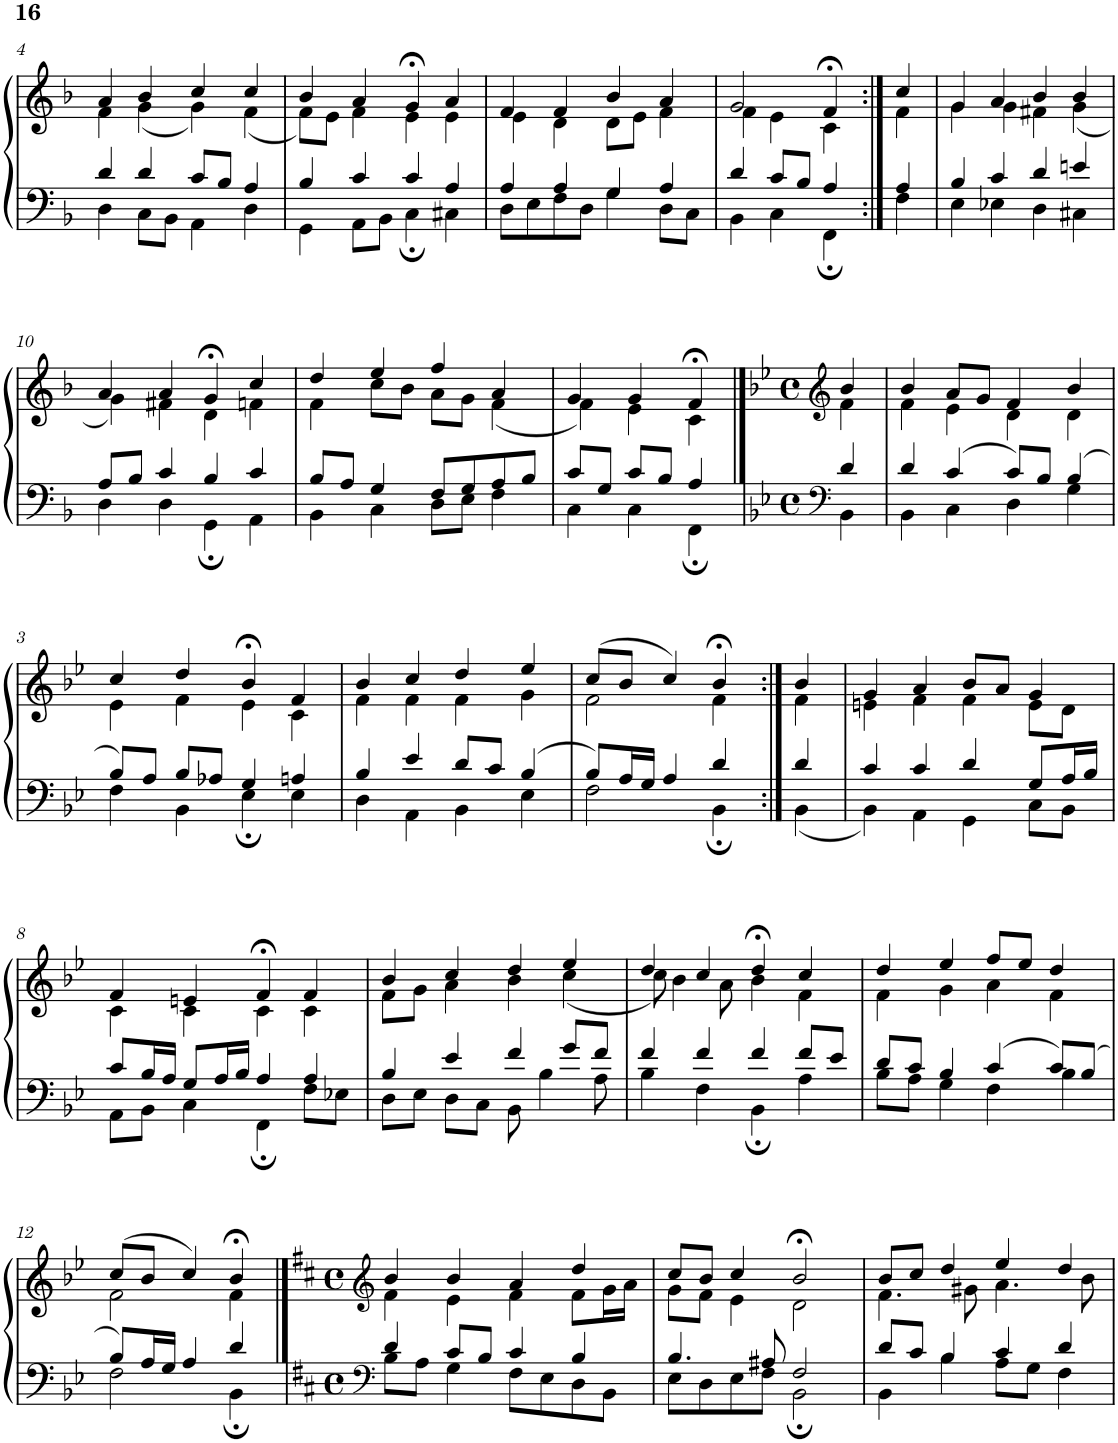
**kern	**kern
*part1	*part1
*staff2	*staff1
*I"Piano	*
*I'Pno	*
!!LO:PB:g=z
*clefF4	*clefG2
*k[b-]	*k[b-]
*M4/4	*M4/4
*met(c)	*met(c)
=4	=4
*^	*^
4d/	4D\	4a/	4f\
4d/	8C\L	4b-/	(<4g\
.	8BB-\J	.	.
8c/L	4AA\	4cc/	4g\)
8B-/J	.	.	.
4A/	4D\	4cc/	(<4f\
=5	=5	=5	=5
4B-/	4GG\	4b-/	8f\L)
.	.	.	8e\J
4c/	8AA\L	4a/	4f\
.	8BB-\J	.	.
4c/	4C;\	4g;</	4e\
4A/	4C#X\	4a/	4e\
=6	=6	=6	=6
4A/	8D\L	4f/	4e\
.	8E\	.	.
4A/	8F\	4f/	4d\
.	8D\J	.	.
4G/	4G\	4b-/	8d\L
.	.	.	8e\J
4A/	8D\L	4a/	4f\
.	8C\J	.	.
=7	=7	=7	=7
4d/	4BB-\	2g/	4f\
8c/L	4C\	.	4e\
8B-/J	.	.	.
4A/	4FF;\	4f;</	4c\
=8:|!	=8:|!	=8:|!	=8:|!
4A/	4F\	4cc/	4f\
=9	=9	=9	=9
4B-/	4E\	4g/	4g\
4c/	4E-X\	4a/	4g\
4d/	4D\	4b-/	4f#X\
4en/	4C#X\	4b-/	(<4g\
!!LO:LB:g=z	!!
=10	=10	=10	=10
8A/L	4D\	4a/	4g\)
8B-/J	.	.	.
4c/	4D\	4a/	4f#X\
4B-/	4GG;\	4g;</	4d\
4c/	4AA\	4cc/	4fn\
=11	=11	=11	=11
8B-/L	4BB-\	4dd/	4f\
8A/J	.	.	.
4G/	4C\	4ee/	8cc\L
.	.	.	8b-\J
8F/L	8D\L	4ff/	8a\L
8G/	8E\J	.	8g\J
8A/	4F\	4a/	(<4f\
8B-/J	.	.	.
=12	=12	=12	=12
8c/L	4C\	4g/	4f\)
8G/J	.	.	.
8c/L	4C\	4g/	4e\
8B-/J	.	.	.
4A/	4FF;\	4f;</	4c\
==1	==1	==1	==1
*clefF4	*	*clefG2	*
*k[b-e-]	*	*k[b-e-]	*
*M4/4	*	*M4/4	*
*met(c)	*	*met(c)	*
4d/	4BB-\	4b-/	4f\
=2	=2	=2	=2
4d/	4BB-\	4b-/	4f\
4c/	4C\	8a/L	4e-\
.	.	8g/J	.
8c/L	4D\	4f/	4d\
8B-/J	.	.	.
4B-/	4G\	4b-/	4d\
!!LO:LB:g=z	!!
=3	=3	=3	=3
8B-/L	4F\	4cc/	4e-\
8A/J	.	.	.
8B-/L	4BB-\	4dd/	4f\
8A-X/J	.	.	.
4G/	4E-;\	4b-;</	4e-\
4An/	4E-\	4f/	4c\
=4	=4	=4	=4
4B-/	4D\	4b-/	4f\
4e-/	4AA\	4cc/	4f\
8d/L	4BB-\	4dd/	4f\
8c/J	.	.	.
4B-/	4E-\	4ee-/	4g\
=5	=5	=5	=5
8B-/L	2F\	(>8cc/L	2f\
16A/L	.	8b-/J	.
16G/JJ	.	.	.
4A/	.	4cc/)	.
4d/	4BB-;\	4b-;</	4f\
=6:|!	=6:|!	=6:|!	=6:|!
4d/	4BB-\	4b-/	4f\
=7	=7	=7	=7
4c/	4BB-\	4g/	4en\
4c/	4AA\	4a/	4f\
4d/	4GG\	8b-/L	4f\
.	.	8a/J	.
8G/L	8C\L	4g/	8e\L
16A/L	8BB-\J	.	8d\J
16B-/JJ	.	.	.
!!LO:LB:g=z	!!
=8	=8	=8	=8
8c/L	8AA\L	4f/	4c\
16B-/L	8BB-\J	.	.
16A/JJ	.	.	.
8G/L	4C\	4en/	4c\
16A/L	.	.	.
16B-/JJ	.	.	.
4A/	4FF;\	4f;</	4c\
4A/	8F\L	4f/	4c\
.	8E-X\J	.	.
=9	=9	=9	=9
4B-/	8D\L	4b-/	8f\L
.	8E-\J	.	8g\J
4e-/	8D\L	4cc/	4a\
.	8C\J	.	.
4f/	8BB-\	4dd/	4b-\
.	4B-\	.	.
8g/L	.	4ee-/	(<4cc\
8f/J	8A\	.	.
=10	=10	=10	=10
4f/	4B-\	4dd/	8cc\)
.	.	.	4b-\
4f/	4F\	4cc/	.
.	.	.	8a\
4f/	4BB-;\	4dd;</	4b-\
8f/L	4A\	4cc/	4f\
8e-/J	.	.	.
=11	=11	=11	=11
8d/L	8B-\L	4dd/	4f\
8c/J	8A\J	.	.
4B-/	4G\	4ee-/	4g\
4c/	4F\	8ff/L	4a\
.	.	8ee-/J	.
8c/L	4B-\	4dd/	4f\
8B-/J	.	.	.
!!LO:LB:g=z	!!
=12	=12	=12	=12
8B-/L	2F\	(>8cc/L	2f\
16A/L	.	8b-/J	.
16G/JJ	.	.	.
4A/	.	4cc/)	.
4d/	4BB-;\	4b-;</	4f\
==1	==1	==1	==1
*clefF4	*	*clefG2	*
*k[f#c#]	*	*k[f#c#]	*
*M4/4	*	*M4/4	*
*met(c)	*	*met(c)	*
4d/	8B\L	4b/	4f#\
.	8A\J	.	.
8c#/L	4G\	4b/	4e\
8B/J	.	.	.
4c#/	8F#\L	4a/	4f#\
.	8E\	.	.
4B/	8D\	4dd/	8f#\L
.	8BB\J	.	16g\L
.	.	.	16a\JJ
=2	=2	=2	=2
4.B/	8E\L	8cc#/L	8g\L
.	8D\	8b/J	8f#\J
.	8E\	4cc#/	4e\
8A#X/	8F#\J	.	.
2F#/	2BB;\	2b;</	2d\
=3	=3	=3	=3
8d/L	4BB\	8b/L	4.f#\
8c#/J	.	8cc#/J	.
4B/	4B\	4dd/	.
.	.	.	8g#X\
4c#/	8A\L	4ee/	4.a\
.	8G\J	.	.
4d/	4F#\	4dd/	.
.	.	.	8b\
*v	*v	*	*
*	*v	*v
=	=
*-	*-
